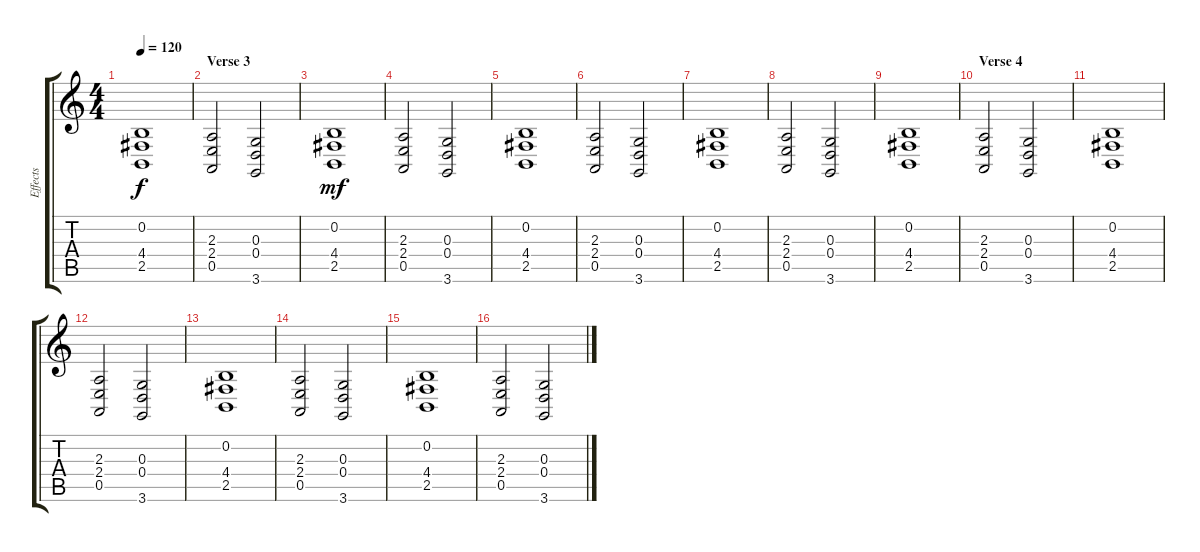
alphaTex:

\track ("Effects" "Effects") {instrument stringensemble1}
\staff {score tabs}
\tuning (E4 B3 G3 D3 A2 E2) {hide}
\ts (4 4)
\tempo 120
\clef g2
\ks c
(0.2 4.4 2.5).1{dy f} |
\section ("" "Verse 3")
(2.3 2.4 0.5).2 (0.3 0.4 3.6).2 |
(0.2 4.4 2.5).1{dy mf} |
(2.3 2.4 0.5).2 (0.3 0.4 3.6).2 |
(0.2 4.4 2.5).1 |
(2.3 2.4 0.5).2 (0.3 0.4 3.6).2 |
(0.2 4.4 2.5).1 |
(2.3 2.4 0.5).2 (0.3 0.4 3.6).2 |
(0.2 4.4 2.5).1 |
\section ("" "Verse 4")
(2.3 2.4 0.5).2 (0.3 0.4 3.6).2 |
(0.2 4.4 2.5).1 |
(2.3 2.4 0.5).2 (0.3 0.4 3.6).2 |
(0.2 4.4 2.5).1 |
(2.3 2.4 0.5).2 (0.3 0.4 3.6).2 |
(0.2 4.4 2.5).1 |
(2.3 2.4 0.5).2 (0.3 0.4 3.6).2
